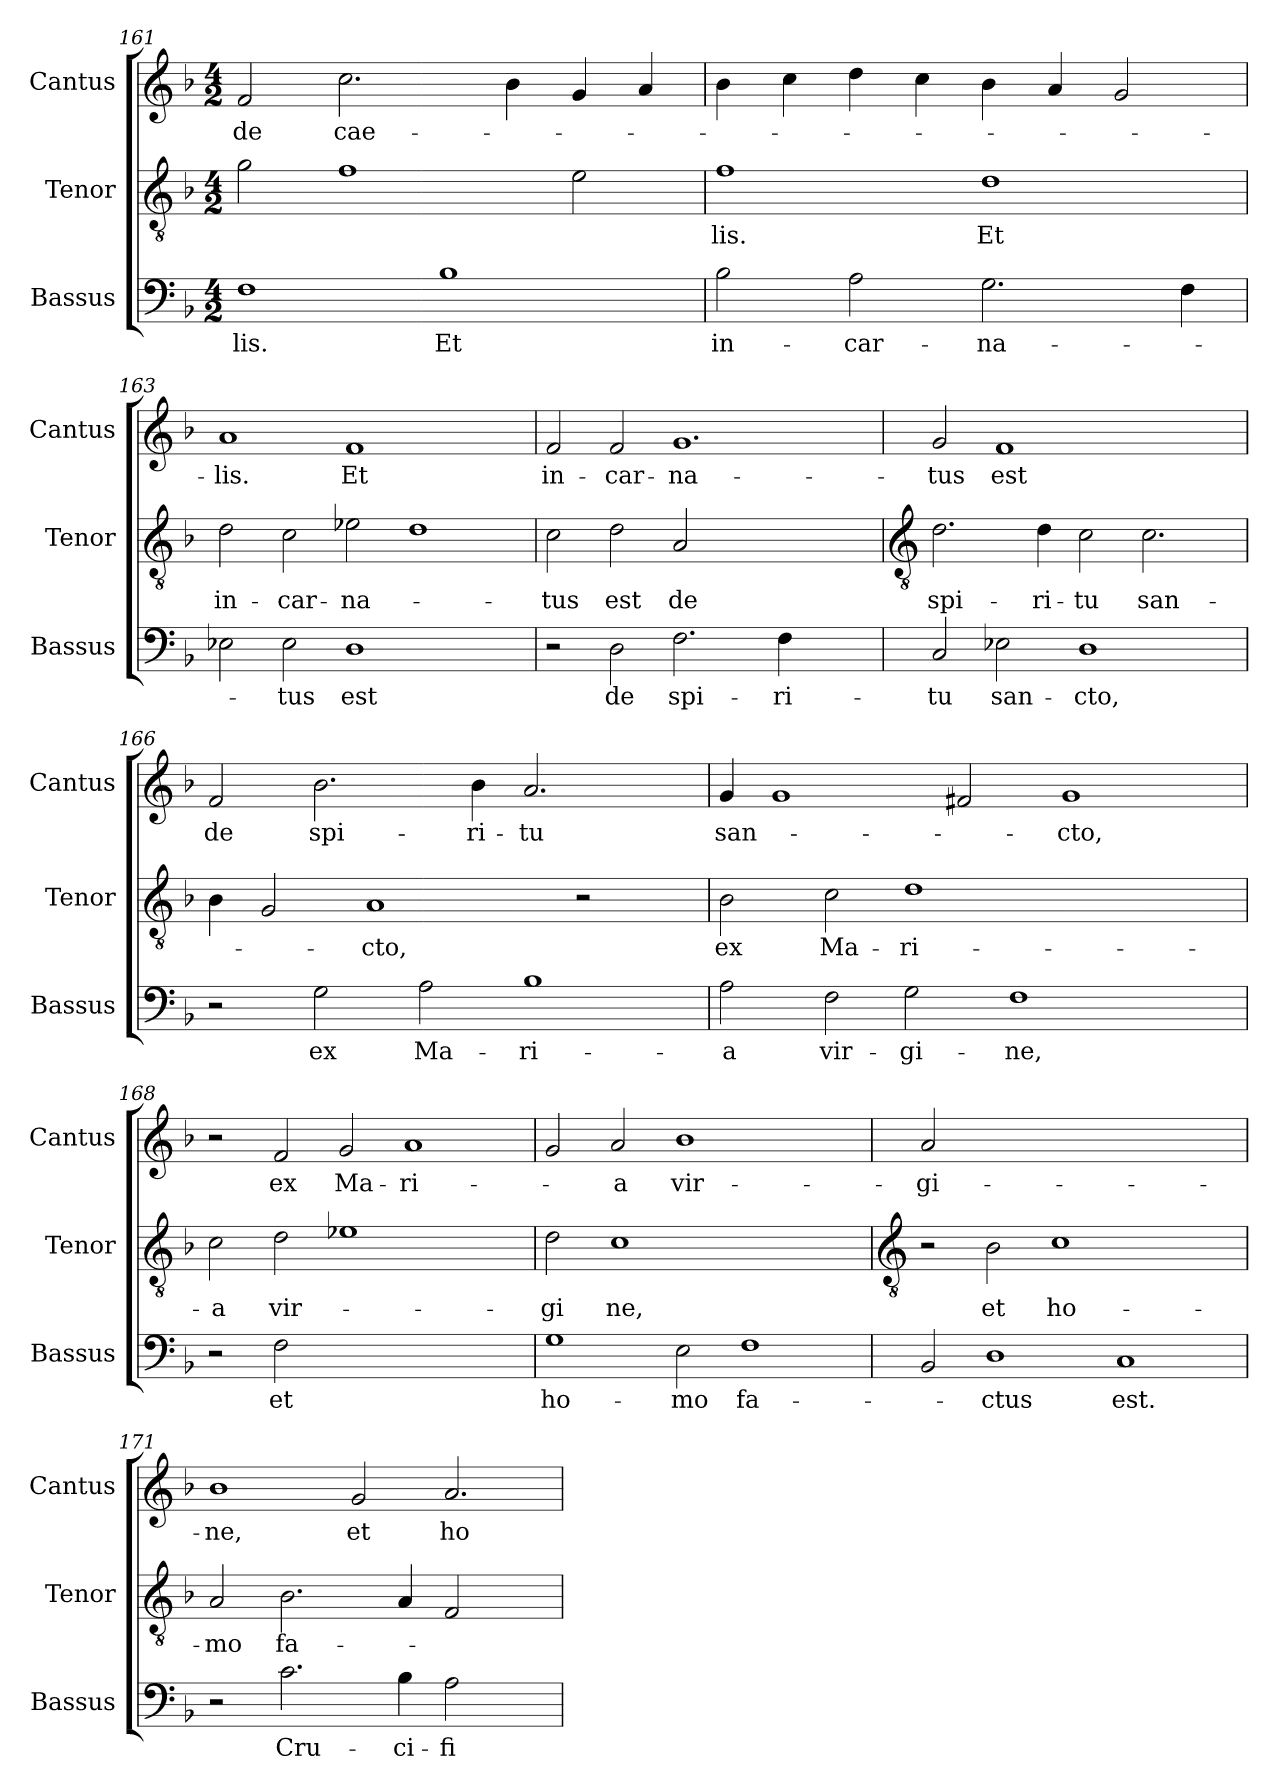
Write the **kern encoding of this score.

**kern	**text	**text	**kern	**text	**text	**kern	**text	**text
*part3	*part3	*part3	*part2	*part2	*part2	*part1	*part1	*part1
*staff3	*staff3	*staff3	*staff2	*staff2	*staff2	*staff1	*staff1	*staff1
*I"Bassus	*	*	*I"Tenor	*	*	*I"Cantus	*	*
*I'Bassus	*	*	*I'Tenor	*	*	*I'Cantus	*	*
!!LO:LB:g=z
*clefF4	*	*	*clefGv2	*	*	*clefG2	*	*
*k[b-]	*	*	*k[b-]	*	*	*k[b-]	*	*
*F:	*	*	*F:	*	*	*F:	*	*
*M4/2	*	*	*M4/2	*	*	*M4/2	*	*
=161	=161	=161	=161	=161	=161	=161	=161	=161
!	!LO:LY:b	!	!	!	!	!	!LO:LY:b	!
1F	-lis.	.	2g	.	.	2f	de	.
!	!	!	!	!	!	!	!LO:LY:b	!
.	.	.	1f	.	.	2.cc	cae-	.
!	!LO:LY:b	!	!	!	!	!	!	!
1B-	Et	.	.	.	.	.	.	.
.	.	.	.	.	.	4b-	.	.
.	.	.	2e	.	.	4g	.	.
.	.	.	.	.	.	4a	.	.
!!LO:LB:g=z
=162	=162	=162	=162	=162	=162	=162	=162	=162
!	!LO:LY:b	!	!	!LO:LY:b	!	!	!	!
2B-	in-	.	1f	-lis.	.	4b-	.	.
.	.	.	.	.	.	4cc	.	.
!	!LO:LY:b	!	!	!	!	!	!	!
2A	-car-	.	.	.	.	4dd	.	.
.	.	.	.	.	.	4cc	.	.
!	!LO:LY:b	!	!	!LO:LY:b	!	!	!	!
2.G	-na-	.	1d	Et	.	4b-	.	.
.	.	.	.	.	.	4a	.	.
.	.	.	.	.	.	2g	.	.
4F	.	.	.	.	.	.	.	.
=163	=163	=163	=163	=163	=163	=163	=163	=163
!	!	!	!	!LO:LY:b	!	!	!LO:LY:b	!
2E-X	.	.	2d	in-	.	1a	-lis.	.
!	!LO:LY:b	!	!	!LO:LY:b	!	!	!	!
2E-	-tus	.	2c	-car-	.	.	.	.
!	!LO:LY:b	!	!	!LO:LY:b	!	!	!LO:LY:b	!
1D	est	.	2e-X	-na-	.	1f	Et	.
.	.	.	1d	.	.	.	.	.
2ryy	.	.	.	.	.	2ryy	.	.
!!LO:LB:g=z
=164	=164	=164	=164	=164	=164	=164	=164	=164
!	!	!	!	!LO:LY:b	!	!	!LO:LY:b	!
2r	.	.	2c	-tus	.	2f	in-	.
!	!LO:LY:b	!	!	!LO:LY:b	!	!	!LO:LY:b	!
2D	de	.	2d	est	.	2f	-car-	.
!	!LO:LY:b	!	!	!LO:LY:b	!	!	!LO:LY:b	!
2.F	spi-	.	2A	de	.	1.g	-na-	.
.	.	.	1ryy	.	.	.	.	.
!	!LO:LY:b	!	!	!	!	!	!	!
4F	-ri-	.	.	.	.	.	.	.
2ryy	.	.	.	.	.	.	.	.
!!LO:LB:g=z
=165	=165	=165	=165	=165	=165	=165	=165	=165
*	*	*	*clefGv2	*	*	*	*	*
!	!LO:LY:b	!	!	!LO:LY:b	!	!	!LO:LY:b	!
2C	-tu	.	2.d	spi-	.	2g	-tus	.
!	!LO:LY:b	!	!	!	!	!	!LO:LY:b	!
2E-X	san-	.	.	.	.	1f	est	.
!	!	!	!	!LO:LY:b	!	!	!	!
.	.	.	4d	-ri-	.	.	.	.
!	!LO:LY:b	!	!	!LO:LY:b	!	!	!	!
1D	-cto,	.	2c	-tu	.	.	.	.
!	!	!	!	!LO:LY:b	!	!	!	!
.	.	.	2.c	san-	.	2.ryy	.	.
4ryy	.	.	.	.	.	.	.	.
!!LO:LB:g=z
=166	=166	=166	=166	=166	=166	=166	=166	=166
!	!	!	!	!	!	!	!LO:LY:b	!
2r	.	.	4B-	.	.	2f	de	.
.	.	.	2G	.	.	.	.	.
!	!LO:LY:b	!LO:LY:b	!	!	!	!	!LO:LY:b	!
2G	ex	.	.	.	.	2.b-	spi-	.
!	!	!	!	!LO:LY:b	!	!	!	!
.	.	.	1A	-cto,	.	.	.	.
!	!LO:LY:b	!	!	!	!	!	!	!
2A	Ma-	.	.	.	.	.	.	.
!	!	!	!	!	!	!	!LO:LY:b	!
.	.	.	.	.	.	4b-	-ri-	.
!	!LO:LY:b	!	!	!	!	!	!LO:LY:b	!
1B-	-ri-	.	.	.	.	2.a	-tu	.
.	.	.	2r	.	.	.	.	.
.	.	.	4ryy	.	.	4ryy	.	.
=167	=167	=167	=167	=167	=167	=167	=167	=167
!	!LO:LY:b	!	!	!LO:LY:b	!LO:LY:b	!	!LO:LY:b	!LO:LY:b
2A	-a	.	2B-	ex	.	4g	san-	-
.	.	.	.	.	.	1g	.	.
!	!LO:LY:b	!	!	!LO:LY:b	!	!	!	!
2F	vir-	.	2c	Ma-	.	.	.	.
!	!LO:LY:b	!	!	!LO:LY:b	!	!	!	!
2G	-gi-	.	1d	-ri-	.	.	.	.
.	.	.	.	.	.	2f#X	.	.
!	!LO:LY:b	!	!	!	!	!	!	!
1F	-ne,	.	.	.	.	.	.	.
!	!	!	!	!	!	!	!LO:LY:b	!
.	.	.	.	.	.	1g	cto,	.
.	.	.	2.ryy	.	.	.	.	.
4ryy	.	.	.	.	.	.	.	.
=168	=168	=168	=168	=168	=168	=168	=168	=168
!	!	!	!	!LO:LY:b	!	!	!	!
2r	.	.	2c	-a	.	2r	.	.
!	!LO:LY:b	!	!	!LO:LY:b	!	!	!LO:LY:b	!
2F	et	.	2d	vir-	.	2f	ex	.
!	!	!	!	!	!	!	!LO:LY:b	!
1.ryy	.	.	1e-X	.	.	2g	Ma-	.
!	!	!	!	!	!	!	!LO:LY:b	!
.	.	.	.	.	.	1a	-ri-	.
.	.	.	2ryy	.	.	.	.	.
!!LO:LB:g=z
=169	=169	=169	=169	=169	=169	=169	=169	=169
!	!LO:LY:b	!	!	!LO:LY:b	!	!	!	!
*^	*	*	*	*	*	*	*	*
1G	0ryy	ho-	.	2d	-gi	.	2g	.	.
!	!	!	!	!	!LO:LY:b	!	!	!LO:LY:b	!
.	.	.	.	1c	ne,	.	2a	-a	.
!	!	!LO:LY:b	!	!	!	!	!	!LO:LY:b	!
2E	.	-mo	.	.	.	.	1b-	vir-	.
!	!	!LO:LY:b	!	!	!	!	!	!	!
1F	.	fa-	.	1ryy	.	.	.	.	.
.	2ryy	.	.	.	.	.	2ryy	.	.
!!LO:LB:g=z
=170	=170	=170	=170	=170	=170	=170	=170	=170	=170
*	*	*	*	*clefGv2	*	*	*	*	*
!	!	!	!	!	!	!	!	!LO:LY:b	!
2BB-	0ryy	.	.	2r	.	.	2a	-gi-	.
!	!	!LO:LY:b	!	!	!LO:LY:b	!	!	!	!
1D	.	-ctus	.	2B-	et	.	0ryy	.	.
!	!	!	!	!	!LO:LY:b	!	!	!	!
.	.	.	.	1c	ho-	.	.	.	.
!	!	!LO:LY:b	!	!	!	!	!	!	!
1C	.	est.	.	.	.	.	.	.	.
.	2ryy	.	.	2ryy	.	.	.	.	.
!!LO:LB:g=z
=171	=171	=171	=171	=171	=171	=171	=171	=171	=171
!	!	!	!	!	!LO:LY:b	!	!	!LO:LY:b	!
*	*	*	*	*	*	*	*^	*	*
2r	1ryy	.	.	2A	-mo	.	1b-	2ryy	-ne,	.
!	!	!LO:LY:b	!	!	!LO:LY:b	!	!	!	!	!
2.c	.	Cru-	.	2.B-	fa-	.	.	2ryy	.	.
!	!	!	!	!	!	!	!	!	!LO:LY:b	!
.	2ryy	.	.	.	.	.	2g	2ryy	et	.
!	!	!LO:LY:b	!	!	!	!	!	!	!	!
4B-	.	-ci-	.	4A	.	.	.	.	.	.
!	!	!LO:LY:b	!	!	!	!	!	!	!LO:LY:b	!
2A	2ryy	-fi-	.	2F	.	.	2.a	2ryy	ho-	.
4ryy	4ryy	.	.	4ryy	.	.	.	4ryy	.	.
*v	*v	*	*	*	*	*	*v	*v	*	*
=	=	=	=	=	=	=	=	=
*-	*-	*-	*-	*-	*-	*-	*-	*-
